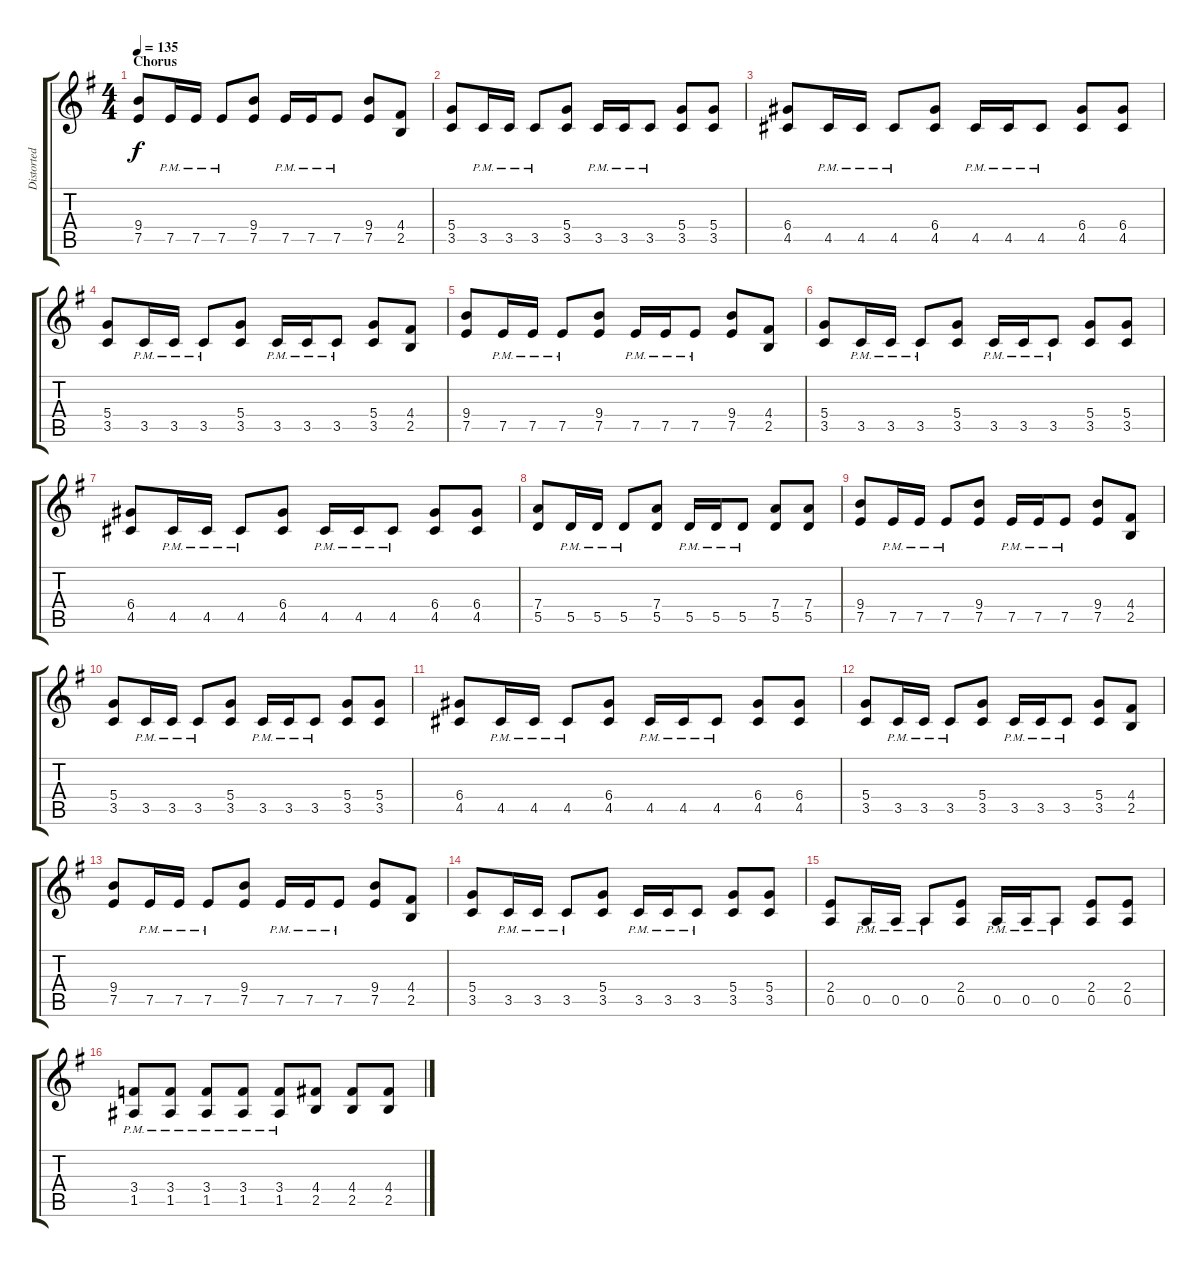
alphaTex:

\track ("Distorted Rhythm Guitar (R)" "Distorted ") {instrument distortionguitar}
\staff {score tabs}
\tuning (E4 B3 G3 D3 A2 E2) {hide}
\ts (4 4)
\section ("" "Chorus")
\tempo 135
\clef g2
\ks eminor
(9.4 7.5).8{dy f} 7.5{pm}.16 7.5{pm}.16 7.5{pm}.8 (9.4 7.5).8 7.5{pm}.16 7.5{pm}.16 7.5{pm}.8 (9.4 7.5).8 (4.4 2.5).8 |
(5.4 3.5).8 3.5{pm}.16 3.5{pm}.16 3.5{pm}.8 (5.4 3.5).8 3.5{pm}.16 3.5{pm}.16 3.5{pm}.8 (5.4 3.5).8 (5.4 3.5).8 |
(6.4 4.5).8 4.5{pm}.16 4.5{pm}.16 4.5{pm}.8 (6.4 4.5).8 4.5{pm}.16 4.5{pm}.16 4.5{pm}.8 (6.4 4.5).8 (6.4 4.5).8 |
(5.4 3.5).8 3.5{pm}.16 3.5{pm}.16 3.5{pm}.8 (5.4 3.5).8 3.5{pm}.16 3.5{pm}.16 3.5{pm}.8 (5.4 3.5).8 (4.4 2.5).8 |
(9.4 7.5).8 7.5{pm}.16 7.5{pm}.16 7.5{pm}.8 (9.4 7.5).8 7.5{pm}.16 7.5{pm}.16 7.5{pm}.8 (9.4 7.5).8 (4.4 2.5).8 |
(5.4 3.5).8 3.5{pm}.16 3.5{pm}.16 3.5{pm}.8 (5.4 3.5).8 3.5{pm}.16 3.5{pm}.16 3.5{pm}.8 (5.4 3.5).8 (5.4 3.5).8 |
(6.4 4.5).8 4.5{pm}.16 4.5{pm}.16 4.5{pm}.8 (6.4 4.5).8 4.5{pm}.16 4.5{pm}.16 4.5{pm}.8 (6.4 4.5).8 (6.4 4.5).8 |
(7.4 5.5).8 5.5{pm}.16 5.5{pm}.16 5.5{pm}.8 (7.4 5.5).8 5.5{pm}.16 5.5{pm}.16 5.5{pm}.8 (7.4 5.5).8 (7.4 5.5).8 |
(9.4 7.5).8 7.5{pm}.16 7.5{pm}.16 7.5{pm}.8 (9.4 7.5).8 7.5{pm}.16 7.5{pm}.16 7.5{pm}.8 (9.4 7.5).8 (4.4 2.5).8 |
(5.4 3.5).8 3.5{pm}.16 3.5{pm}.16 3.5{pm}.8 (5.4 3.5).8 3.5{pm}.16 3.5{pm}.16 3.5{pm}.8 (5.4 3.5).8 (5.4 3.5).8 |
(6.4 4.5).8 4.5{pm}.16 4.5{pm}.16 4.5{pm}.8 (6.4 4.5).8 4.5{pm}.16 4.5{pm}.16 4.5{pm}.8 (6.4 4.5).8 (6.4 4.5).8 |
(5.4 3.5).8 3.5{pm}.16 3.5{pm}.16 3.5{pm}.8 (5.4 3.5).8 3.5{pm}.16 3.5{pm}.16 3.5{pm}.8 (5.4 3.5).8 (4.4 2.5).8 |
(9.4 7.5).8 7.5{pm}.16 7.5{pm}.16 7.5{pm}.8 (9.4 7.5).8 7.5{pm}.16 7.5{pm}.16 7.5{pm}.8 (9.4 7.5).8 (4.4 2.5).8 |
(5.4 3.5).8 3.5{pm}.16 3.5{pm}.16 3.5{pm}.8 (5.4 3.5).8 3.5{pm}.16 3.5{pm}.16 3.5{pm}.8 (5.4 3.5).8 (5.4 3.5).8 |
(2.4 0.5).8 0.5{pm}.16 0.5{pm}.16 0.5{pm}.8 (2.4 0.5).8 0.5{pm}.16 0.5{pm}.16 0.5{pm}.8 (2.4 0.5).8 (2.4 0.5).8 |
(3.4{pm} 1.5{pm}).8 (3.4{pm} 1.5{pm}).8 (3.4{pm} 1.5{pm}).8 (3.4{pm} 1.5{pm}).8 (3.4{pm} 1.5{pm}).8 (4.4 2.5).8 (4.4 2.5).8 (4.4 2.5).8
